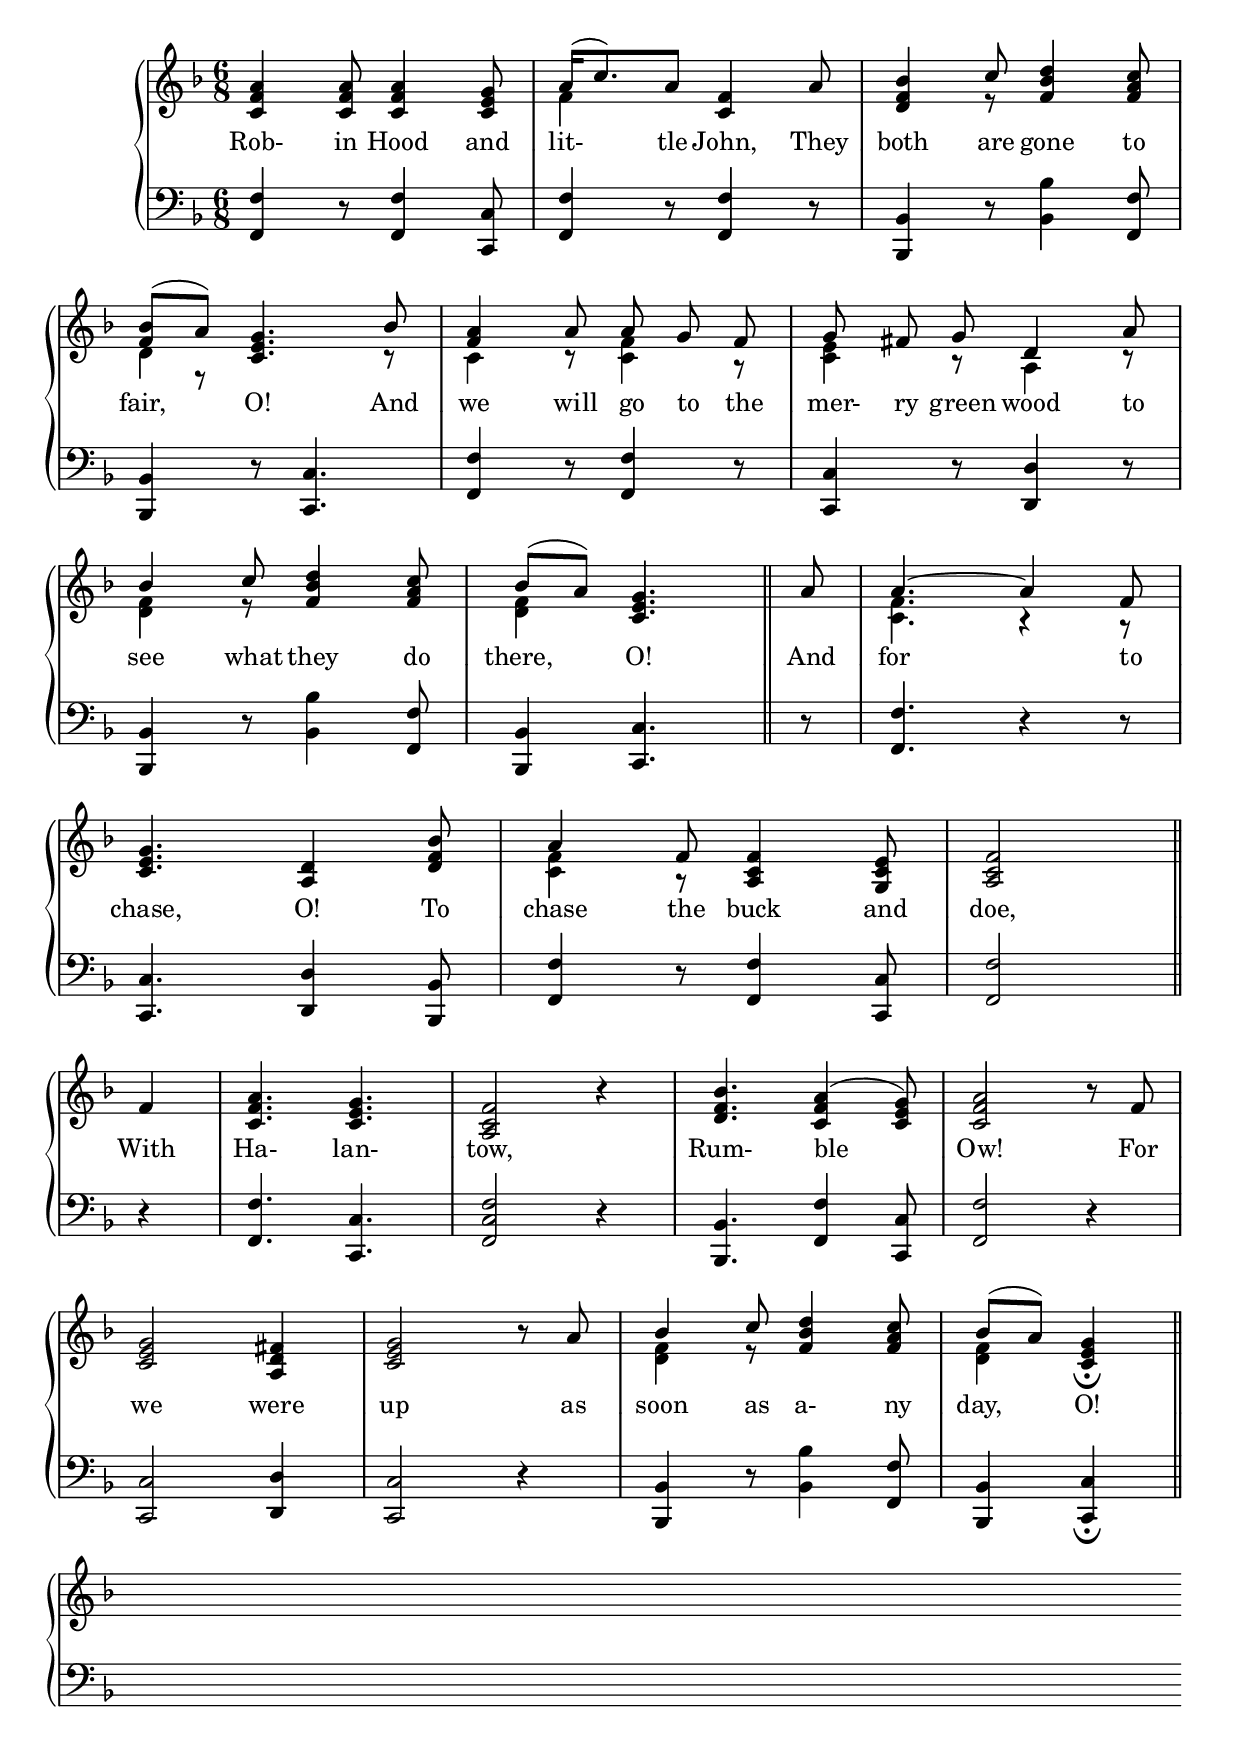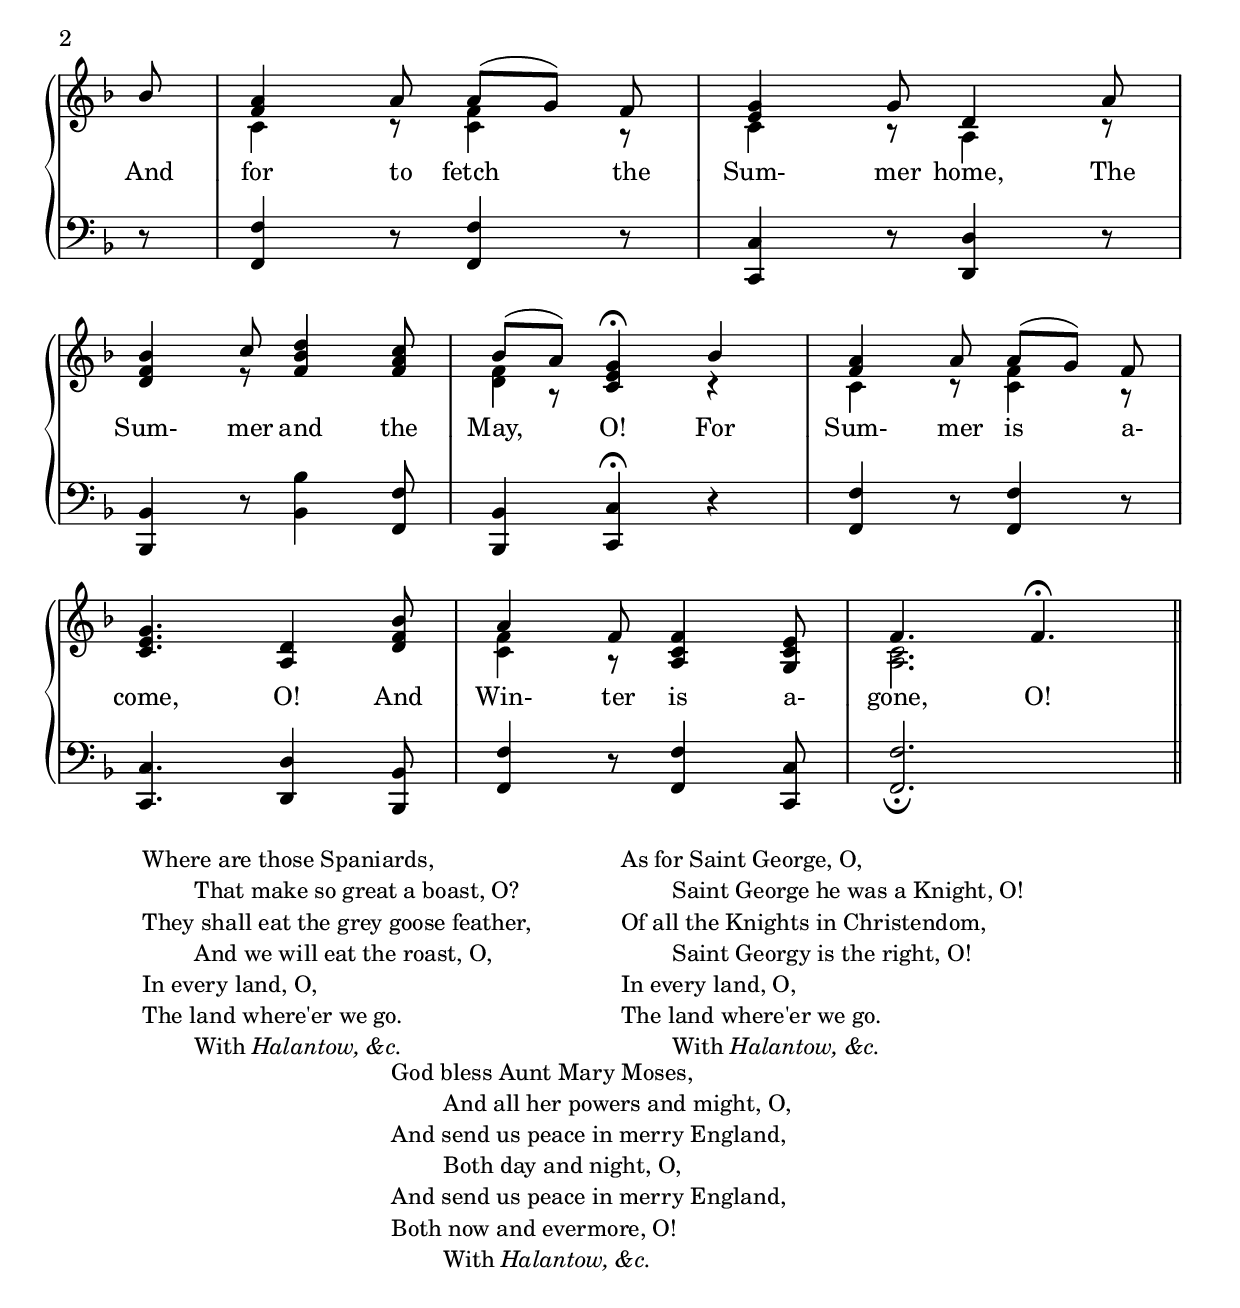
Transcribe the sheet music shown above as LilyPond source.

\version "2.8.8"

\paper{
  printallheaders = ##t
  ragged-last-bottom = ##t
  ragged-bottom = ##f
  head-separation = #1
  page-top-space = #1
}

upper = \relative c' {
  \clef treble
   \key d \minor
   \time 6/8
    % 1
    { <c f a>4 <c f a>8 <c f a>4 <c e g>8 }
    % 2
    {
    <<
      { a'16( c8.) a8 <c, f>4 a'8 } \\
      { \stemDown f4 \stemNeutral s8 s4 s8 }
    >>
    }
    % 3
    { <d f bes>4 << { c'8 } \\ { r8 } >> <f, bes d>4 <f a c>8 }
\break
    % 4
    <<
      { <bes f>8( a) <g e c>4. bes8 } \\
      { s8        r8 s4. r8 } \\
      { \stemDown d,4 \stemNeutral         s4. }
    >> |
    % 5
    <<
      { <a' f>4      a8\noBeam a\noBeam g\noBeam f\noBeam } \\
      { s4           r8 <f c>4 r8 } \\
      { \stemDown c4 s8     s4 s8 \stemNeutral }
    >> |
    % 6
    <<
      { g'8\noBeam fis\noBeam g\noBeam d4 a'8 } \\
      { <c, e>4 r8 a4 r8 }
    >>
\break
    % 7
    <<
      { bes'4 c8 <d bes f>4 <c a f>8 } \\
      { \stemDown <f, d>4 r8 s4 s8 \stemNeutral }
    >>
    % 8
    <<
      { bes8( a) <g e c>4. \bar "||" a8 } \\
      { \stemDown <f d>4 s4. \bar "||" s8 \stemNeutral }
    >>
    % 9
    <<
      { a4.~ a4 f8 } \\
      { \stemDown <c f>4. r4 r8 \stemNeutral }
    >>
\break
    % 10
    { <c e g>4. <a d>4 <d f bes>8 }
    % 11
    <<
      {     a'4 f8 <a, c f>4 <g c e>8 } \\
      { <c f>4 r8       s4       s8 }
    >>
    % 12
    { <a c f>2 \bar "||" }
\break
    { <f'>4 }
    % 13
    { <c f a>4. <c e g>4. }
    % 14
    { <a c f>2 r4 }
    % 15
    { <d f bes>4. <c f a>4^( <c e g>8) }
    % 16
    { <c f a>2 r8 <f>8 }
\break
    % 17
    { <c e g>2 <a d fis>4 }
    % 18
    { <c e g>2 r8 <a'>8 } 
    % 19
    <<
      { bes4 c8 <d bes f>4 <c a f>8 } \\
      { \stemDown <f, d>4 r8 s4 s8 \stemNeutral }
    >>
    % 20
    <<
      { bes8( a)   <g e c>4_\fermata \bar "||" \break s8 bes8 } \\
      { \stemDown <f d>4 s4 \bar "||" \stemNeutral \break s8 }
    >> 
    % 21
    <<
      { <a f>4      a8\noBeam a[( g)] f\noBeam } \\
      { s4           r8 <f c>4 r8 } \\
      { \stemDown c4 s8     s4 s8 \stemNeutral }
    >> |
    % 22
    <<
      { <g' e>4       g8     d4 a'8 } \\
      { s4           r8      a,4 r8 } \\
      { \stemDown c4 s8      s4 s8 \stemNeutral }
    >> |
\break
    % 23
    { <d f bes>4 << { c'8 } \\ { r8 } >> <f, bes d>4 <f a c>8 }
    % 24
    <<
      {  <bes>8( a)   <g e c>4\fermata bes4 } \\
      {      s8 r8          s4   r4 } \\
      { \stemDown <d, f>4 \stemNeutral  s2 }
    >> |
    % 25
    <<
      { <a' f>4      a8\noBeam a[( g)] f\noBeam } \\
      { s4           r8 <f c>4 r8 } \\
      { \stemDown c4 s8     s4 s8 \stemNeutral }
    >> |
\break
    % 26
    { <c e g>4. <a d>4 <d f bes>8 }
    % 27
    <<
      {     a'4 f8 <a, c f>4 <g c e>8 } \\
      { <c f>4 r8       s4       s8 }
    >>
    % 28
    <<
      { f4. f4.^\fermata \bar "||" } \\
      { <a, c>2. }
    >>
\break
}



lower = \relative c, {
    \clef bass
    \key d \minor
    \time 6/8
    % 1
    <f f'>4 r8 <f f'>4 <c c'>8 |
    % 2
    <f f'>4 r8 <f f'>4 r8 |
    % 3
    <bes bes,>4 r8 <bes bes'>4 <f f'>8 |
\break
    % 4
    <bes bes,>4 r8 <c c,>4. |
    % 5
    <f f,>4 r8 <f f,>4 r8 |
    % 6
    <c c,>4 r8 <d d,>4 r8 |
\break
    % 7
    <bes bes,>4 r8 <bes bes'>4 <f f'>8 |    
    % 8
    <bes bes,>4 <c c,>4. r8 |
    % 9
    <f f,>4. r4 r8 |
\break
    % 10
    <c c,>4. <d d,>4 <bes bes,>8 |
    % 11
    <f f'>4 r8 <f f'>4 <c c'>8 |
    % 12
    <f f'>2 \bar "||"
\break
    r4 |
    % 13
    <f f'>4. <c c'>4. |
    % 14
    <f c' f>2 r4 |
    % 15
    <bes bes,>4. <f f'>4 <c c'>8 |
    % 16
    <f f'>2 r4 |
\break
    % 17
    <c c'>2 <d d'>4 |
    % 18
    <c c'>2 r4 |
    % 19
    <bes bes'>4 r8 <bes' bes'>4 <f f'>8 |
    % 20
    <bes bes,>4 <c c,>4_\fermata \bar "||" s8
\break
    r8
    % 21
    <f f,>4 r8 <f f,>4 r8 |
    % 22
    <c c,>4 r8 <d d,>4 r8 |
\break
    % 23
    <bes bes,>4 r8 <bes bes'>4 <f f'>8 |
    % 24
    <bes bes,>4 <c c,>4\fermata r4 |
    % 25
    <f f,>4 r8 <f f,>4 r8 |
\break
    % 26
    <c c,>4. <d d,>4 <bes bes,>8 |
    % 27
    <f f'>4 r8 <f f'>4 <c c'>8 |
    % 28
    <f f'>2._\fermata  \bar "||"
\break
}

\score {
  \new GrandStaff <<
    \new Staff = upper { \new Voice = "singer" \upper }
    \new Lyrics \lyricmode {
      \set associatedVoice = #"singer"

      Rob-4 in8 Hood4 and8 lit-8 \skip 8 tle8 John,4 They8 both4 are8 gone4 to8
      fair,_4 O!4. And8 we4 will8 go8 to8 the8 mer-8 ry8 green8 wood4 to8
      see4 what8 they4 do8 there,_4 O!4. And8 for_4. \skip 4 to8
      chase,4. O!4 To8 chase4 the8 buck4 and8 doe,2
      With4 Ha-4. lan-4. tow,2 \skip 4 Rum-4. ble_4. Ow!2 \skip 8 For8
      we2 were4 up2 \skip 8 as8 soon4 as8 a-4 ny8 day,_4 O!4 \skip 8
      And8 for4 to8 fetch_4 the8 Sum-4 mer8 home,4 The8
      Sum-4 mer8 and4 the8 May,_4 O!4 For4 Sum-4 mer8 is4 a-8
      come,4. O!4 And8 Win-4 ter8 is4 a-8 gone,4. O!4.
    }
    \new Staff = lower {
      \clef bass
      \lower
    }
  >>

  \header {
    title = \markup \center-align { "THE FURRY-DAY SONG" }
  }

  \layout {
    \context { \GrandStaff \accepts "Lyrics" }
    \context { \Lyrics     \consists "Bar_engraver" }
    \context { \Score      \remove "Bar_number_engraver" }
  }

  \midi { \tempo 4 = 120 }
}

\markup {
 \hspace #8 
 \column {
  \line { Where are those Spaniards, }
  \line { \hspace #5 That make so great a boast, O? }
  \line { They shall eat the grey goose feather, }
  \line { \hspace #5 And we will eat the roast, O, }
  \line { In every land, O, }
  \line { The land where'er we go. }
  \line { \hspace #5 With \italic "Halantow, &c." }
  }
 \hspace #8
 \column {
  \line { As for Saint George, O, }
  \line { \hspace #5 Saint George he was a Knight, O! }
  \line { Of all the Knights in Christendom, }
  \line { \hspace #5 Saint Georgy is the right, O! }
  \line { In every land, O, }
  \line { The land where'er we go. }
  \line { \hspace #5 With \italic "Halantow, &c." }
 }
}
\markup {
  \hspace #32
  \column {
  \line { God bless Aunt Mary Moses, }
  \line { \hspace #5 And all her powers and might, O, }
  \line { And send us peace in merry England, }
  \line { \hspace #5 Both day and night, O, }
  \line { And send us peace in merry England, }
  \line { Both now and evermore, O! }
  \line { \hspace #5 With \italic "Halantow, &c." }
 }
}
